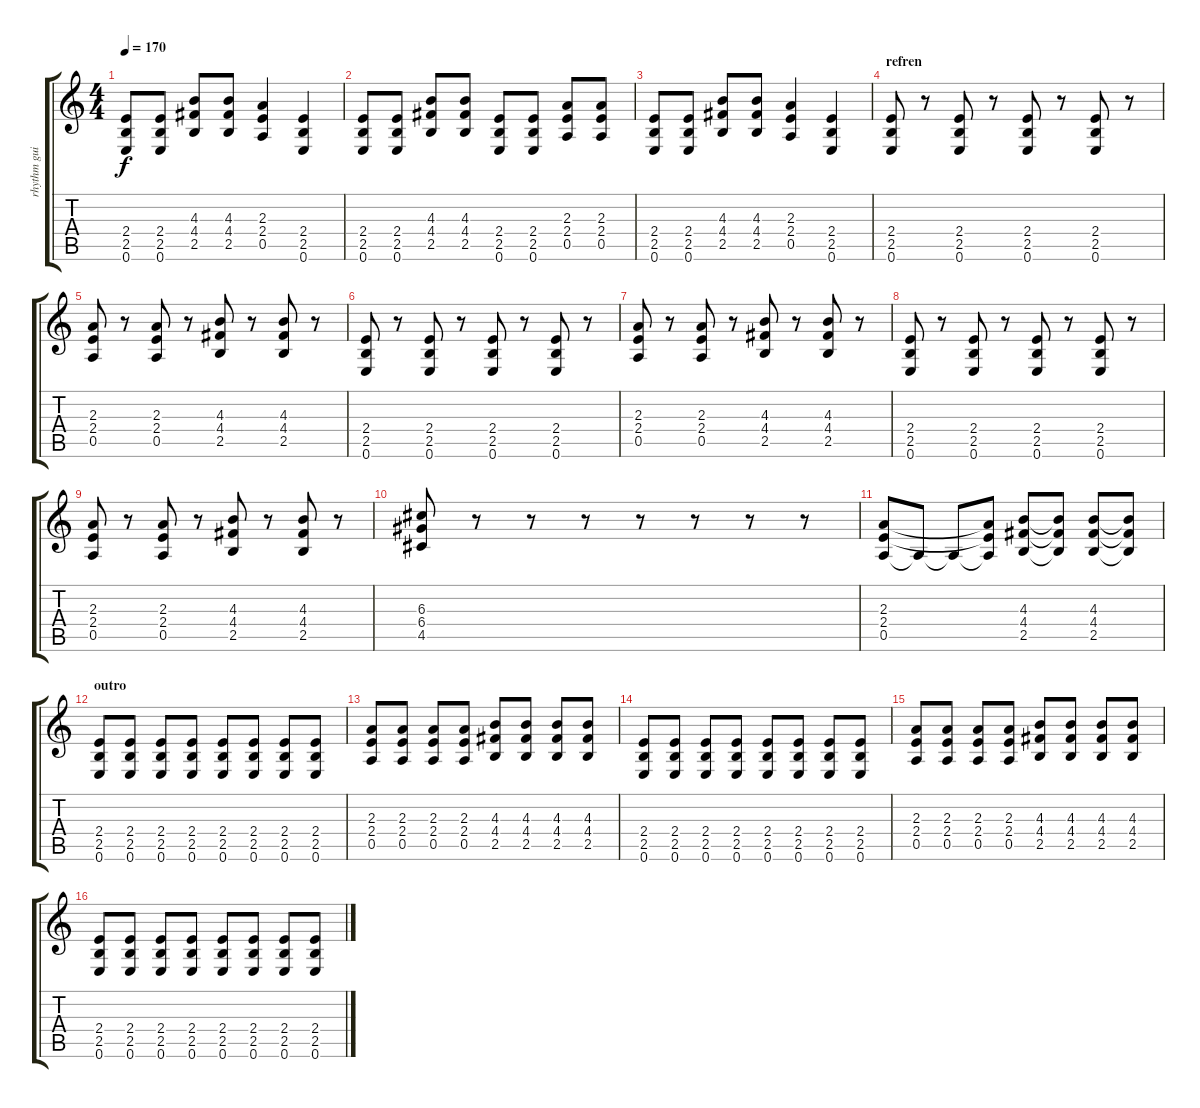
\track ("rhythm guitar" "rhythm gui") {instrument distortionguitar}
\staff {score tabs}
\tuning (E4 B3 G3 D3 A2 E2) {hide}
\ts (4 4)
\tempo 170
\clef g2
\ks c
(2.4 2.5 0.6).8{dy f} (2.4 2.5 0.6).8 (4.3 4.4 2.5).8 (4.3 4.4 2.5).8 (2.3 2.4 0.5).4 (2.4 2.5 0.6).4 |
(2.4 2.5 0.6).8 (2.4 2.5 0.6).8 (4.3 4.4 2.5).8 (4.3 4.4 2.5).8 (2.4 2.5 0.6).8 (2.4 2.5 0.6).8 (2.3 2.4 0.5).8 (2.3 2.4 0.5).8 |
(2.4 2.5 0.6).8 (2.4 2.5 0.6).8 (4.3 4.4 2.5).8 (4.3 4.4 2.5).8 (2.3 2.4 0.5).4 (2.4 2.5 0.6).4 |
\section ("" "refren")
(2.4 2.5 0.6).8 r.8 (2.4 2.5 0.6).8 r.8 (2.4 2.5 0.6).8 r.8 (2.4 2.5 0.6).8 r.8 |
(2.3 2.4 0.5).8 r.8 (2.3 2.4 0.5).8 r.8 (4.3 4.4 2.5).8 r.8 (4.3 4.4 2.5).8 r.8 |
(2.4 2.5 0.6).8 r.8 (2.4 2.5 0.6).8 r.8 (2.4 2.5 0.6).8 r.8 (2.4 2.5 0.6).8 r.8 |
(2.3 2.4 0.5).8 r.8 (2.3 2.4 0.5).8 r.8 (4.3 4.4 2.5).8 r.8 (4.3 4.4 2.5).8 r.8 |
(2.4 2.5 0.6).8 r.8 (2.4 2.5 0.6).8 r.8 (2.4 2.5 0.6).8 r.8 (2.4 2.5 0.6).8 r.8 |
(2.3 2.4 0.5).8 r.8 (2.3 2.4 0.5).8 r.8 (4.3 4.4 2.5).8 r.8 (4.3 4.4 2.5).8 r.8 |
(6.3 6.4 4.5).8 r.8 r.8 r.8 r.8 r.8 r.8 r.8 |
(2.3 2.4 0.5).8 0.5{t}.8 0.5{t}.8 (2.3{t} 2.4{t} 0.5{t}).8 (4.3 4.4 2.5).8 (4.3{t} 4.4{t} 2.5{t}).8 (4.3 4.4 2.5).8 (4.3{t} 4.4{t} 2.5{t}).8 |
\section ("" "outro")
(2.4 2.5 0.6).8 (2.4 2.5 0.6).8 (2.4 2.5 0.6).8 (2.4 2.5 0.6).8 (2.4 2.5 0.6).8 (2.4 2.5 0.6).8 (2.4 2.5 0.6).8 (2.4 2.5 0.6).8 |
(2.3 2.4 0.5).8 (2.3 2.4 0.5).8 (2.3 2.4 0.5).8 (2.3 2.4 0.5).8 (4.3 4.4 2.5).8 (4.3 4.4 2.5).8 (4.3 4.4 2.5).8 (4.3 4.4 2.5).8 |
(2.4 2.5 0.6).8 (2.4 2.5 0.6).8 (2.4 2.5 0.6).8 (2.4 2.5 0.6).8 (2.4 2.5 0.6).8 (2.4 2.5 0.6).8 (2.4 2.5 0.6).8 (2.4 2.5 0.6).8 |
(2.3 2.4 0.5).8 (2.3 2.4 0.5).8 (2.3 2.4 0.5).8 (2.3 2.4 0.5).8 (4.3 4.4 2.5).8 (4.3 4.4 2.5).8 (4.3 4.4 2.5).8 (4.3 4.4 2.5).8 |
(2.4 2.5 0.6).8 (2.4 2.5 0.6).8 (2.4 2.5 0.6).8 (2.4 2.5 0.6).8 (2.4 2.5 0.6).8 (2.4 2.5 0.6).8 (2.4 2.5 0.6).8 (2.4 2.5 0.6).8
